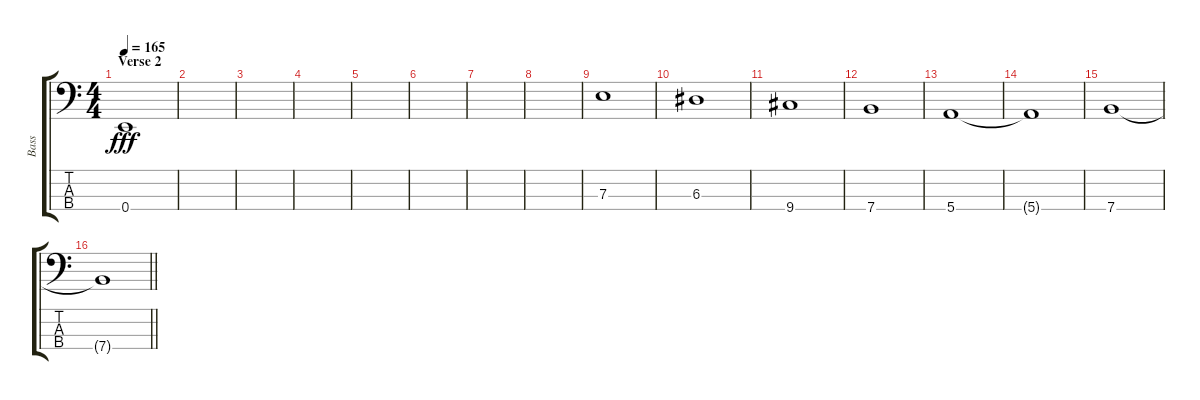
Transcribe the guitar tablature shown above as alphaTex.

\track ("Bass" "Bass") {instrument electricbasspick}
\staff {score tabs}
\tuning (G2 D2 A1 E1) {hide}
\ts (4 4)
\section ("" "Verse 2")
\tempo 165
\clef f4
\ks c
0.4.1{dy fff} |
|
|
|
|
|
|
|
7.3.1 |
6.3.1 |
9.4.1 |
7.4.1 |
5.4.1 |
5.4{t}.1 |
7.4.1 |
\barLineRight lightlight
7.4{t}.1
